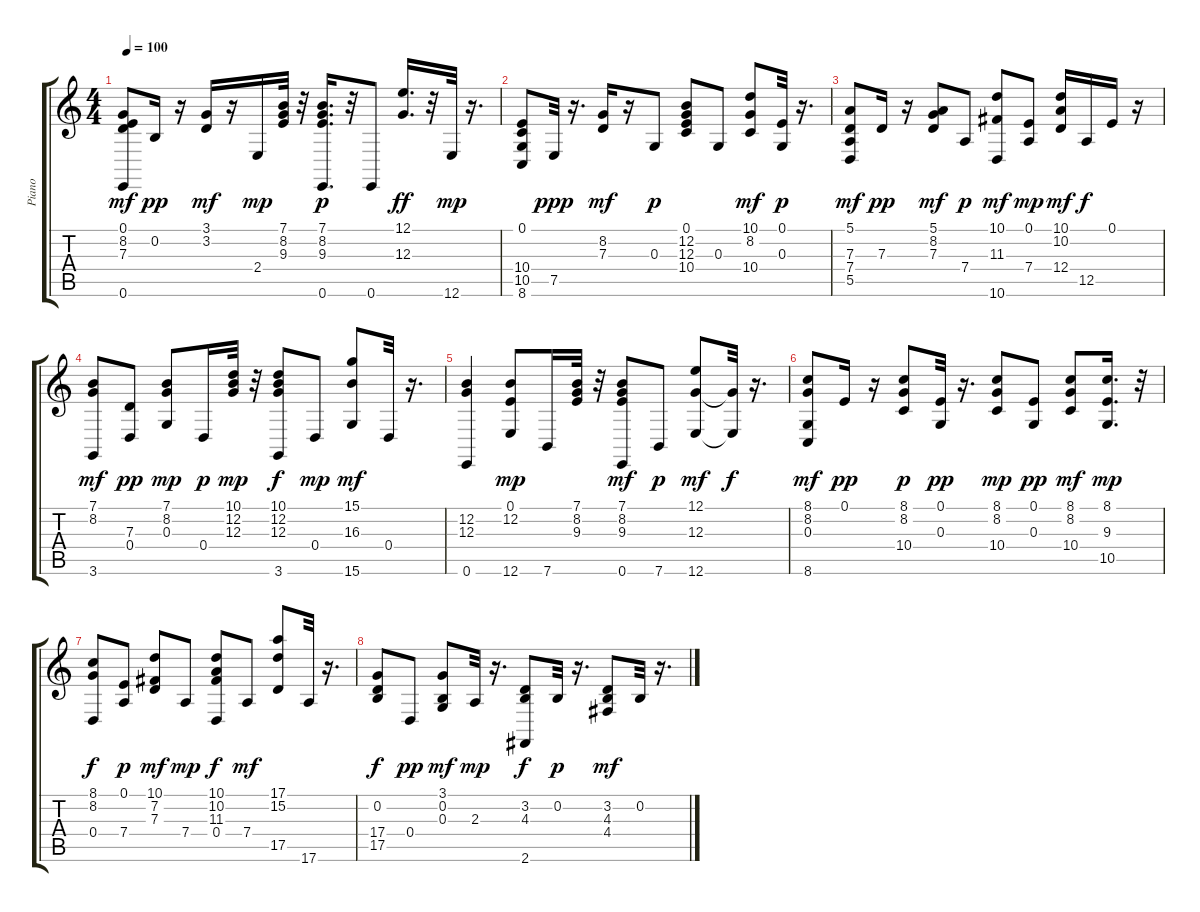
\track ("Piano" "Piano") {instrument brightacousticpiano}
\staff {score tabs}
\tuning (E4 B3 G3 D3 A2 E2) {hide}
\ts (4 4)
\tempo 100
\clef g2
\ks c
(0.1 8.2 7.3 0.6).8{dy mf} 0.2.16{dy pp} r.16 (3.1 3.2).16{dy mf} r.16 2.4.16{dy mp} (7.1 8.2 9.3).32 r.32 (7.1 8.2 9.3 0.6).16{d dy p} r.32 0.6.8 (12.1 12.3).16{d dy ff} r.32 12.6.32{dy mp} r.16{d} |
(0.1 10.4 10.5 8.6).8 7.5.32{dy ppp} r.16{d} (8.2 7.3).16{dy mf} r.16 0.3.8{dy p} (0.1 12.2 12.3 10.4).8 0.3.8 (10.1 8.2 10.4).8{dy mf} (0.1 0.3).32{dy p} r.16{d} |
(5.1 7.3 7.4 5.5).8{dy mf} 7.3.16{dy pp} r.16 (5.1 8.2 7.3).8{dy mf} 7.4.8{dy p} (10.1 11.3 10.6).8{dy mf} (0.1 7.4).8{dy mp} (10.1 10.2 12.4).16{dy mf} 12.5.16{dy f} 0.1.16 r.16 |
(7.1 8.2 3.6).8{dy mf} (7.3 0.4).8{dy pp} (7.1 8.2 0.3).8{dy mp} 0.4.16{dy p} (10.1 12.2 12.3).32{dy mp} r.32 (10.1 12.2 12.3 3.6).8{dy f} 0.4.8{dy mp} (15.1 16.3 15.6).8{dy mf} 0.4.32 r.16{d} |
(12.2 12.3 0.6).4 (0.1 12.2 12.6).8{dy mp} 7.6.16 (7.1 8.2 9.3).32 r.32 (7.1 8.2 9.3 0.6).8{dy mf} 7.6.8{dy p} (12.1 12.3 12.6).8{dy mf} (12.3{t} 12.6{t}).32{dy f} r.16{d} |
(8.1 8.2 0.3 8.6).8{dy mf} 0.1.16{dy pp} r.16 (8.1 8.2 10.4).8{dy p} (0.1 0.3).32{dy pp} r.16{d} (8.1 8.2 10.4).8{dy mp} (0.1 0.3).8{dy pp} (8.1 8.2 10.4).8{dy mf} (8.1 9.3 10.5).16{d dy mp} r.32 |
(8.1 8.2 0.4).8{dy f} (0.1 7.4).8{dy p} (10.1 7.2 7.3).8{dy mf} 7.4.8{dy mp} (10.1 10.2 11.3 0.4).8{dy f} 7.4.8{dy mf} (17.1 15.2 17.5).8 17.6.32 r.16{d} |
(0.2 17.4 17.5).8{dy f} 0.4.8{dy pp} (3.1 0.2 0.3).8{dy mf} 2.3.32{dy mp} r.16{d} (3.2 4.3 2.6).8{dy f} 0.2.32{dy p} r.16{d} (3.2 4.3 4.4).8{dy mf} 0.2.32 r.16{d}
